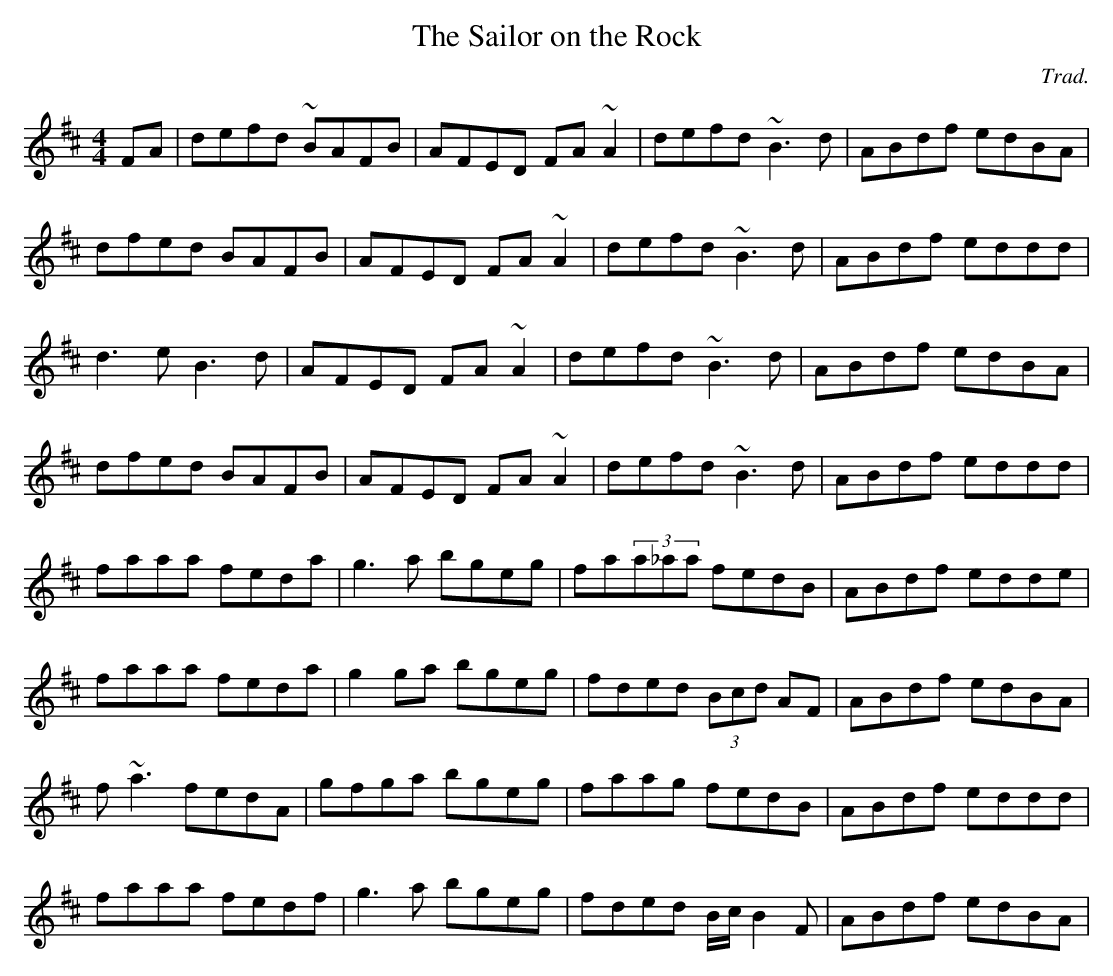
X:1
T:The Sailor on the Rock
C:Trad.
M:4/4
K:D
FA|defd ~BAFB|AFED FA ~A2|defd ~B3d|ABdf edBA|
dfed BAFB|AFED FA ~A2|defd ~B3d|ABdf eddd|
d3e B3d|AFED FA ~A2|defd ~B3d|ABdf edBA|
dfed BAFB|AFED FA ~A2|defd ~B3d|ABdf eddd|
faaa feda|g3a bgeg|fa(3a_aa fedB|ABdf edde|
faaa feda|g2ga bgeg|fded (3Bcd AF|ABdf edBA|
f~a3 fedA|gfga bgeg|faag fedB|ABdf eddd|
faaa fedf|g3a bgeg|fded B/c/B2F|ABdf edBA|
